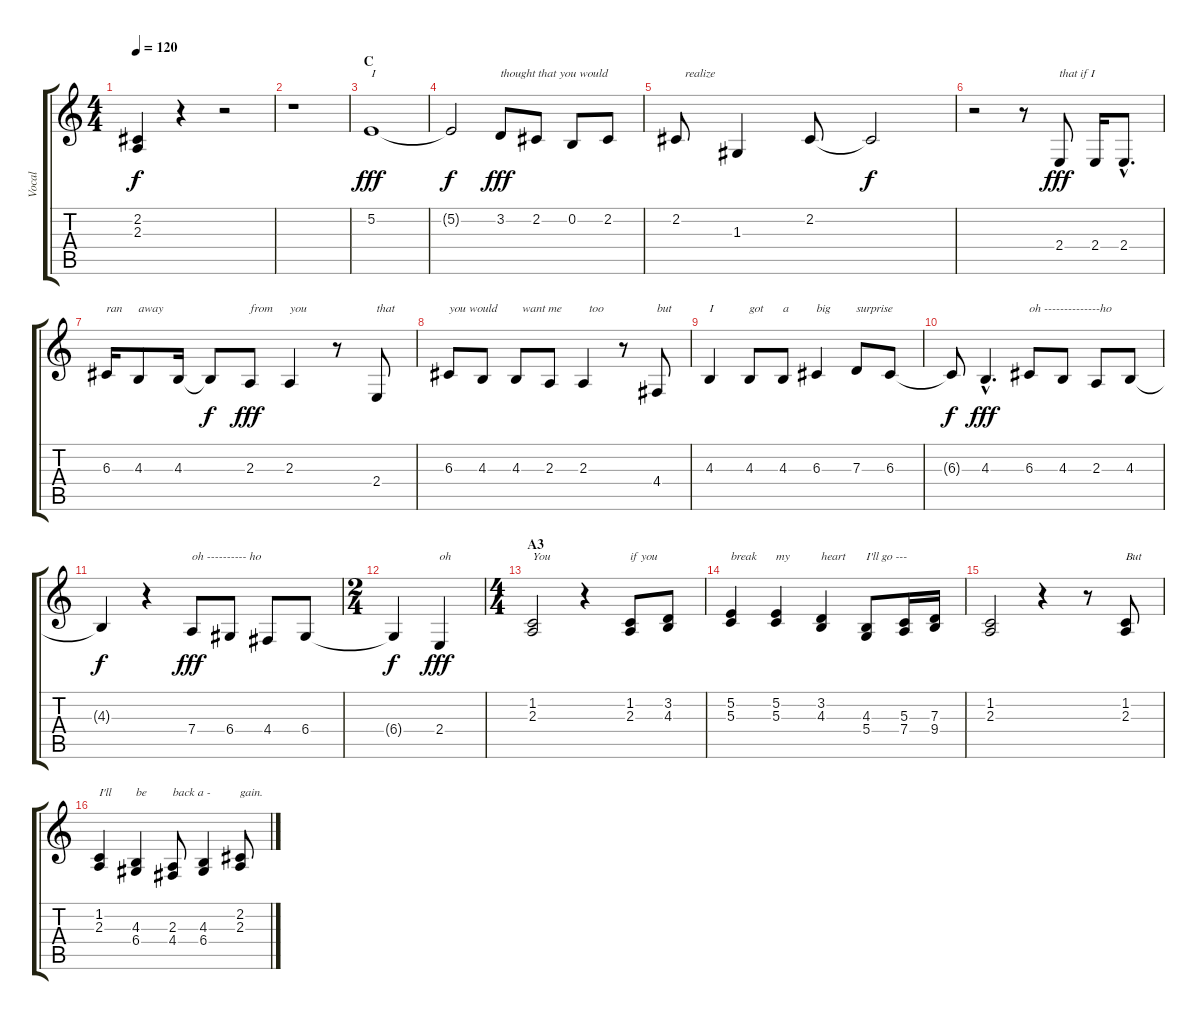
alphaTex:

\track ("Vocal" "Vocal") {instrument acousticgrandpiano}
\staff {score tabs}
\tuning (E4 B3 G3 D3 A2 E2) {hide}
\ts (4 4)
\tempo 120
\clef g2
\ks c
(2.2{t} 2.3{t}).4{dy f} r.4 r.2 |
r.1 |
\section ("" "C")
5.2.1{txt "I" dy fff} |
5.2{t}.2{dy f} 3.2.8{txt "thought that you would" dy fff} 2.2.8 0.2.8 2.2.8 |
2.2.8{txt "   realize"} 1.3.4 2.2.8 2.2{t}.2{dy f} |
r.2 r.8 2.4.8{txt "that if I" dy fff} 2.4.16 2.4{hac}.8{d} |
6.3.16{txt "ran"} 4.3.8{txt "away"} 4.3.16 4.3{t}.8{dy f} 2.3.8{txt "from" dy fff} 2.3.4{txt "you"} r.8 2.4.8{txt "that"} |
6.3.8{txt "you would"} 4.3.8 4.3.8{txt "  want me"} 2.3.8 2.3.4{txt "  too"} r.8 4.4.8{txt "but"} |
4.3.4{txt "I"} 4.3.8{txt "got"} 4.3.8{txt "a"} 6.3.4{txt "big"} 7.3.8{txt "surprise"} 6.3.8 |
6.3{t}.8{dy f} 4.3{hac}.4{d dy fff} 6.3.8{txt "oh --------------ho"} 4.3.8 2.3.8 4.3.8 |
4.3{t}.4{dy f} r.4 7.4.8{txt "oh ---------- ho" dy fff} 6.4.8 4.4.8 6.4.8 |
\ts (2 4)
6.4{t}.4{dy f} 2.4.4{txt "oh" dy fff} |
\ts (4 4)
\section ("" "A3")
(1.2 2.3).2{txt "You"} r.4 (1.2 2.3).8{txt "if you"} (3.2 4.3).8 |
(5.2 5.3).4{txt "break"} (5.2 5.3).4{txt "my"} (3.2 4.3).4{txt "heart"} (4.3 5.4).8{txt "I'll go ---"} (5.3 7.4).16 (7.3 9.4).16 |
(1.2 2.3).2 r.4 r.8 (1.2 2.3).8{txt "But"} |
(1.2 2.3).4{txt "I'll"} (4.3 6.4).4{txt "be"} (2.3 4.4).8{txt "back a -"} (4.3 6.4).4 (2.2 2.3).8{txt "gain."}
